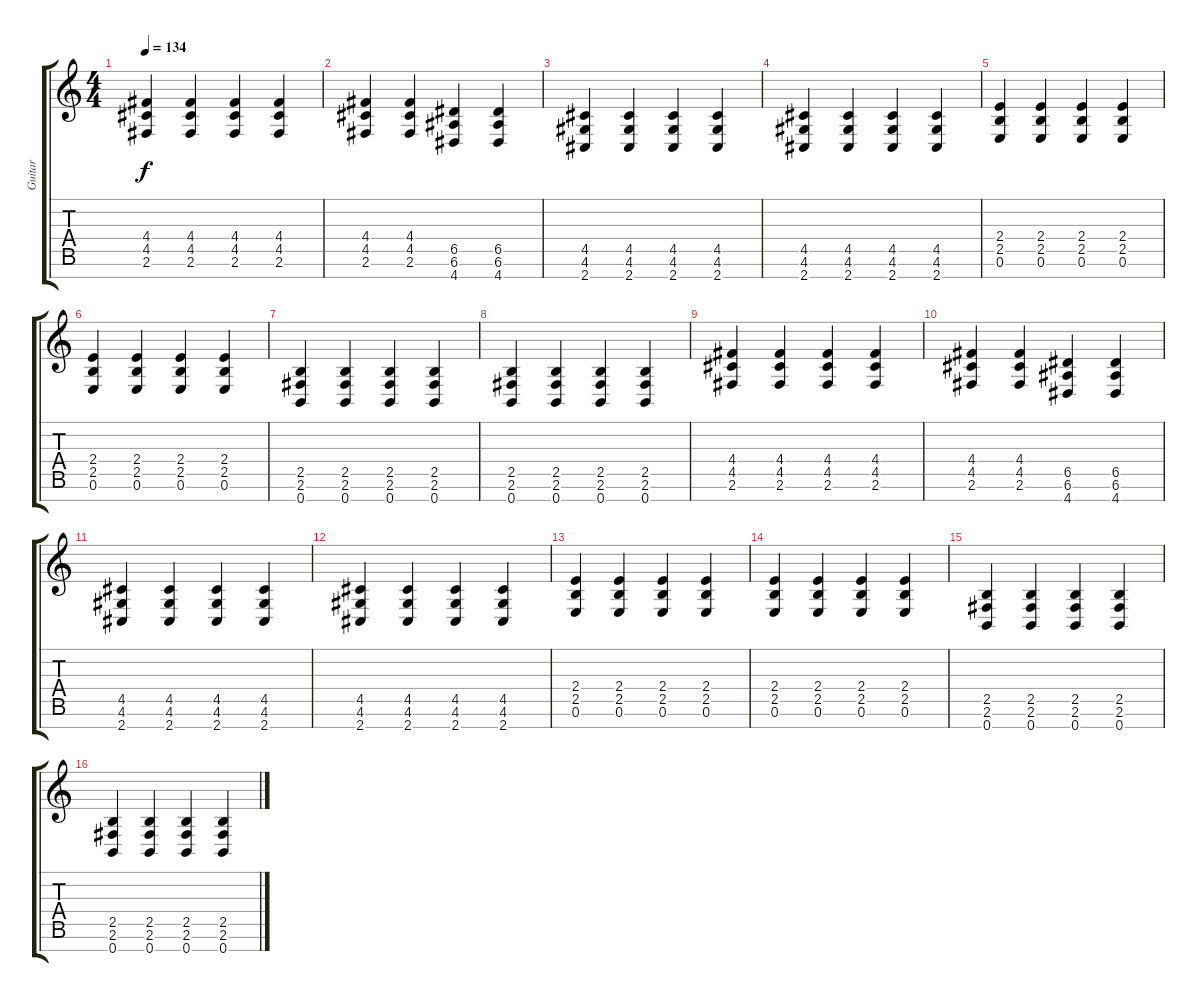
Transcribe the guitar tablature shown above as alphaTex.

\track ("Guitar" "Guitar") {instrument distortionguitar}
\staff {score tabs}
\tuning (E4 B3 G3 D3 A2 E2 B1) {hide}
\ts (4 4)
\tempo 134
\clef g2
\ks c
(4.4 4.5 2.6).4{dy f} (4.4 4.5 2.6).4 (4.4 4.5 2.6).4 (4.4 4.5 2.6).4 |
(4.4 4.5 2.6).4 (4.4 4.5 2.6).4 (6.5 6.6 4.7).4 (6.5 6.6 4.7).4 |
(4.5 4.6 2.7).4 (4.5 4.6 2.7).4 (4.5 4.6 2.7).4 (4.5 4.6 2.7).4 |
(4.5 4.6 2.7).4 (4.5 4.6 2.7).4 (4.5 4.6 2.7).4 (4.5 4.6 2.7).4 |
(2.4 2.5 0.6).4 (2.4 2.5 0.6).4 (2.4 2.5 0.6).4 (2.4 2.5 0.6).4 |
(2.4 2.5 0.6).4 (2.4 2.5 0.6).4 (2.4 2.5 0.6).4 (2.4 2.5 0.6).4 |
(2.5 2.6 0.7).4 (2.5 2.6 0.7).4 (2.5 2.6 0.7).4 (2.5 2.6 0.7).4 |
(2.5 2.6 0.7).4 (2.5 2.6 0.7).4 (2.5 2.6 0.7).4 (2.5 2.6 0.7).4 |
(4.4 4.5 2.6).4 (4.4 4.5 2.6).4 (4.4 4.5 2.6).4 (4.4 4.5 2.6).4 |
(4.4 4.5 2.6).4 (4.4 4.5 2.6).4 (6.5 6.6 4.7).4 (6.5 6.6 4.7).4 |
(4.5 4.6 2.7).4 (4.5 4.6 2.7).4 (4.5 4.6 2.7).4 (4.5 4.6 2.7).4 |
(4.5 4.6 2.7).4 (4.5 4.6 2.7).4 (4.5 4.6 2.7).4 (4.5 4.6 2.7).4 |
(2.4 2.5 0.6).4 (2.4 2.5 0.6).4 (2.4 2.5 0.6).4 (2.4 2.5 0.6).4 |
(2.4 2.5 0.6).4 (2.4 2.5 0.6).4 (2.4 2.5 0.6).4 (2.4 2.5 0.6).4 |
(2.5 2.6 0.7).4 (2.5 2.6 0.7).4 (2.5 2.6 0.7).4 (2.5 2.6 0.7).4 |
(2.5 2.6 0.7).4 (2.5 2.6 0.7).4 (2.5 2.6 0.7).4 (2.5 2.6 0.7).4
